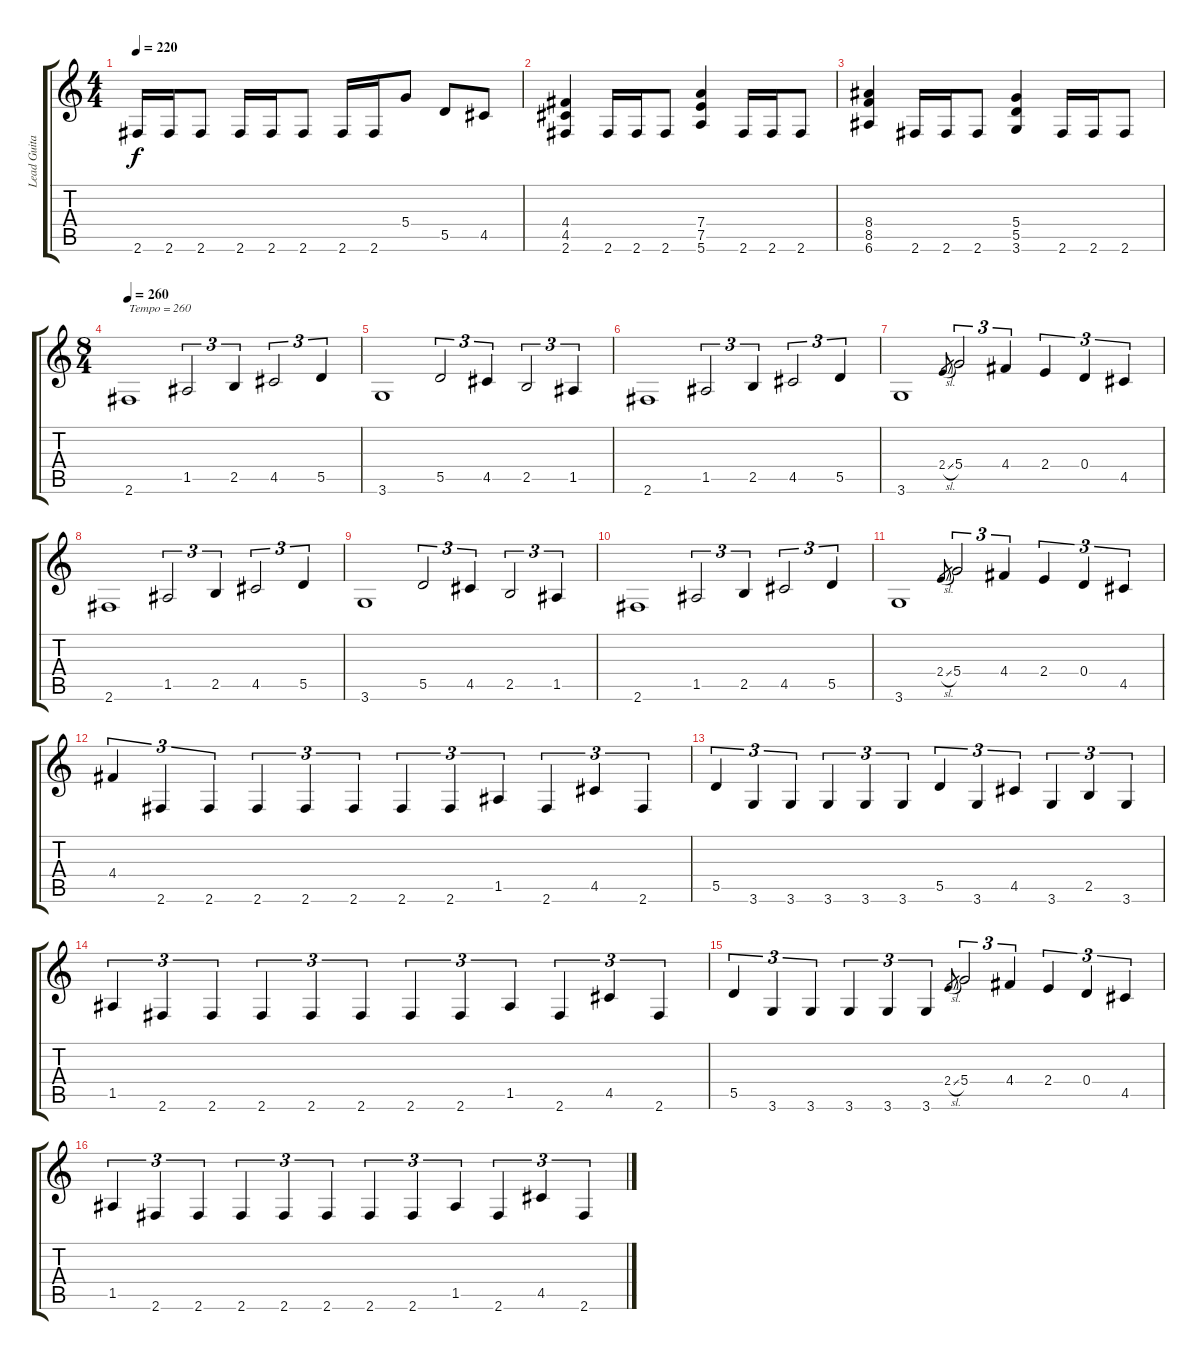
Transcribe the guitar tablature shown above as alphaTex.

\track ("Lead Guitar - > Galder" "Lead Guita") {instrument distortionguitar}
\staff {score tabs}
\tuning (E4 B3 G3 D3 A2 E2) {hide}
\ts (4 4)
\tempo 220
\clef g2
\ks c
2.6.16{dy f} 2.6.16 2.6.8 2.6.16 2.6.16 2.6.8 2.6.16 2.6.16 5.4.8 5.5.8 4.5.8 |
(4.4 4.5 2.6).4 2.6.16 2.6.16 2.6.8 (7.4 7.5 5.6).4 2.6.16 2.6.16 2.6.8 |
(8.4 8.5 6.6).4 2.6.16 2.6.16 2.6.8 (5.4 5.5 3.6).4 2.6.16 2.6.16 2.6.8 |
\ts (8 4)
\tempo 260
2.6.1{txt "Tempo = 260"} 1.5.2{tu (3 2)} 2.5.4{tu (3 2)} 4.5.2{tu (3 2)} 5.5.4{tu (3 2)} |
3.6.1 5.5.2{tu (3 2)} 4.5.4{tu (3 2)} 2.5.2{tu (3 2)} 1.5.4{tu (3 2)} |
2.6.1 1.5.2{tu (3 2)} 2.5.4{tu (3 2)} 4.5.2{tu (3 2)} 5.5.4{tu (3 2)} |
3.6.1 2.4{sl}.8{gr} 5.4.2{tu (3 2)} 4.4.4{tu (3 2)} 2.4.4{tu (3 2)} 0.4.4{tu (3 2)} 4.5.4{tu (3 2)} |
2.6.1 1.5.2{tu (3 2)} 2.5.4{tu (3 2)} 4.5.2{tu (3 2)} 5.5.4{tu (3 2)} |
3.6.1 5.5.2{tu (3 2)} 4.5.4{tu (3 2)} 2.5.2{tu (3 2)} 1.5.4{tu (3 2)} |
2.6.1 1.5.2{tu (3 2)} 2.5.4{tu (3 2)} 4.5.2{tu (3 2)} 5.5.4{tu (3 2)} |
3.6.1 2.4{sl}.8{gr} 5.4.2{tu (3 2)} 4.4.4{tu (3 2)} 2.4.4{tu (3 2)} 0.4.4{tu (3 2)} 4.5.4{tu (3 2)} |
4.4.4{tu (3 2)} 2.6.4{tu (3 2)} 2.6.4{tu (3 2)} 2.6.4{tu (3 2)} 2.6.4{tu (3 2)} 2.6.4{tu (3 2)} 2.6.4{tu (3 2)} 2.6.4{tu (3 2)} 1.5.4{tu (3 2)} 2.6.4{tu (3 2)} 4.5.4{tu (3 2)} 2.6.4{tu (3 2)} |
5.5.4{tu (3 2)} 3.6.4{tu (3 2)} 3.6.4{tu (3 2)} 3.6.4{tu (3 2)} 3.6.4{tu (3 2)} 3.6.4{tu (3 2)} 5.5.4{tu (3 2)} 3.6.4{tu (3 2)} 4.5.4{tu (3 2)} 3.6.4{tu (3 2)} 2.5.4{tu (3 2)} 3.6.4{tu (3 2)} |
1.5.4{tu (3 2)} 2.6.4{tu (3 2)} 2.6.4{tu (3 2)} 2.6.4{tu (3 2)} 2.6.4{tu (3 2)} 2.6.4{tu (3 2)} 2.6.4{tu (3 2)} 2.6.4{tu (3 2)} 1.5.4{tu (3 2)} 2.6.4{tu (3 2)} 4.5.4{tu (3 2)} 2.6.4{tu (3 2)} |
5.5.4{tu (3 2)} 3.6.4{tu (3 2)} 3.6.4{tu (3 2)} 3.6.4{tu (3 2)} 3.6.4{tu (3 2)} 3.6.4{tu (3 2)} 2.4{sl}.8{gr} 5.4.2{tu (3 2)} 4.4.4{tu (3 2)} 2.4.4{tu (3 2)} 0.4.4{tu (3 2)} 4.5.4{tu (3 2)} |
1.5.4{tu (3 2)} 2.6.4{tu (3 2)} 2.6.4{tu (3 2)} 2.6.4{tu (3 2)} 2.6.4{tu (3 2)} 2.6.4{tu (3 2)} 2.6.4{tu (3 2)} 2.6.4{tu (3 2)} 1.5.4{tu (3 2)} 2.6.4{tu (3 2)} 4.5.4{tu (3 2)} 2.6.4{tu (3 2)}
